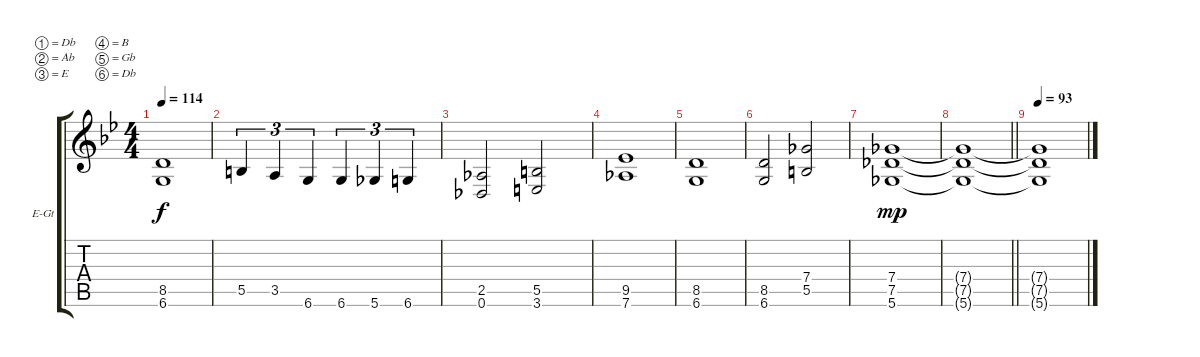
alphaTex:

\bracketExtendMode groupsimilarinstruments
\firstSystemTrackNameOrientation horizontal
\otherSystemsTrackNameOrientation horizontal
\track ("Guitar 1" "E-Gt") {instrument distortionguitar}
\staff {score tabs}
\tuning (Db4 Ab3 E3 B2 Gb2 Db2)
\ts (4 4)
\tempo 114
\clef g2
\ks gminor
(6.6 8.5).1{dy f} |
5.5.4{tu (3 2)} 3.5.4{tu (3 2)} 6.6.4{tu (3 2)} 6.6.4{tu (3 2)} 5.6.4{tu (3 2)} 6.6.4{tu (3 2)} |
(0.6 2.5).2 (3.6 5.5).2 |
(9.5 7.6).1 |
(6.6 8.5).1 |
(6.6 8.5).2 (5.5 7.4).2 |
(5.6 7.5 7.4).1{dy mp} |
\barLineRight lightlight
(5.6{t} 7.5{t} 7.4{t}).1 |
\tempo 93
(5.6{t} 7.5{t} 7.4{t}).1
